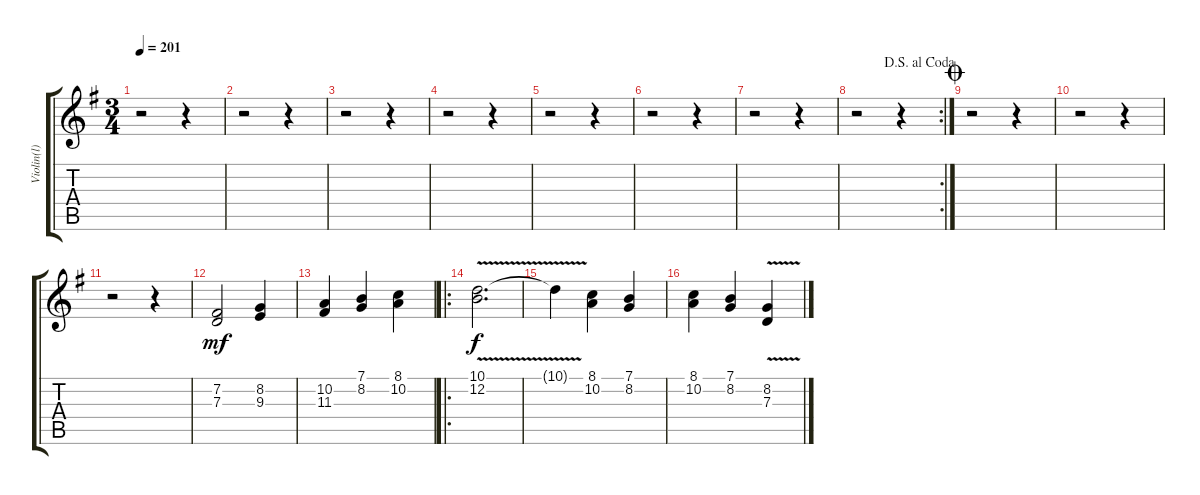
\track ("Violin(l)" "Violin(l)") {instrument violin}
\staff {score tabs}
\tuning (E4 B3 G3 D3 A2 E2) {hide}
\ts (3 4)
\tempo 201
\clef g2
\ks g
r.2{dy mf} r.4 |
r.2 r.4 |
r.2 r.4 |
r.2 r.4 |
r.2 r.4 |
r.2 r.4 |
r.2 r.4 |
\rc 2
\jump dalsegnoalcoda
r.2 r.4 |
\jump coda
r.2 r.4 |
r.2 r.4 |
r.2 r.4 |
(7.2 7.3).2 (8.2 9.3).4 |
(10.2 11.3).4 (7.1 8.2).4 (8.1 10.2).4 |
\ro
(10.1{v} 12.2{v}).2{d dy f} |
10.1{v t}.4 (8.1 10.2).4 (7.1 8.2).4 |
(8.1 10.2).4 (7.1 8.2).4 (8.2{v} 7.3{v}).4
